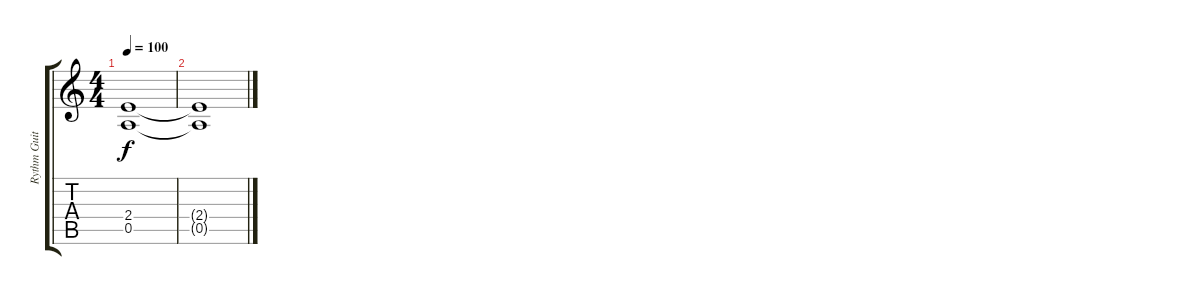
\track ("Rythm Guitar" "Rythm Guit") {instrument distortionguitar}
\staff {score tabs}
\tuning (E4 B3 G3 D3 A2 E2) {hide}
\ts (4 4)
\tempo 100
\clef g2
\ks c
(2.4 0.5).1{dy f} |
(2.4{t} 0.5{t}).1
